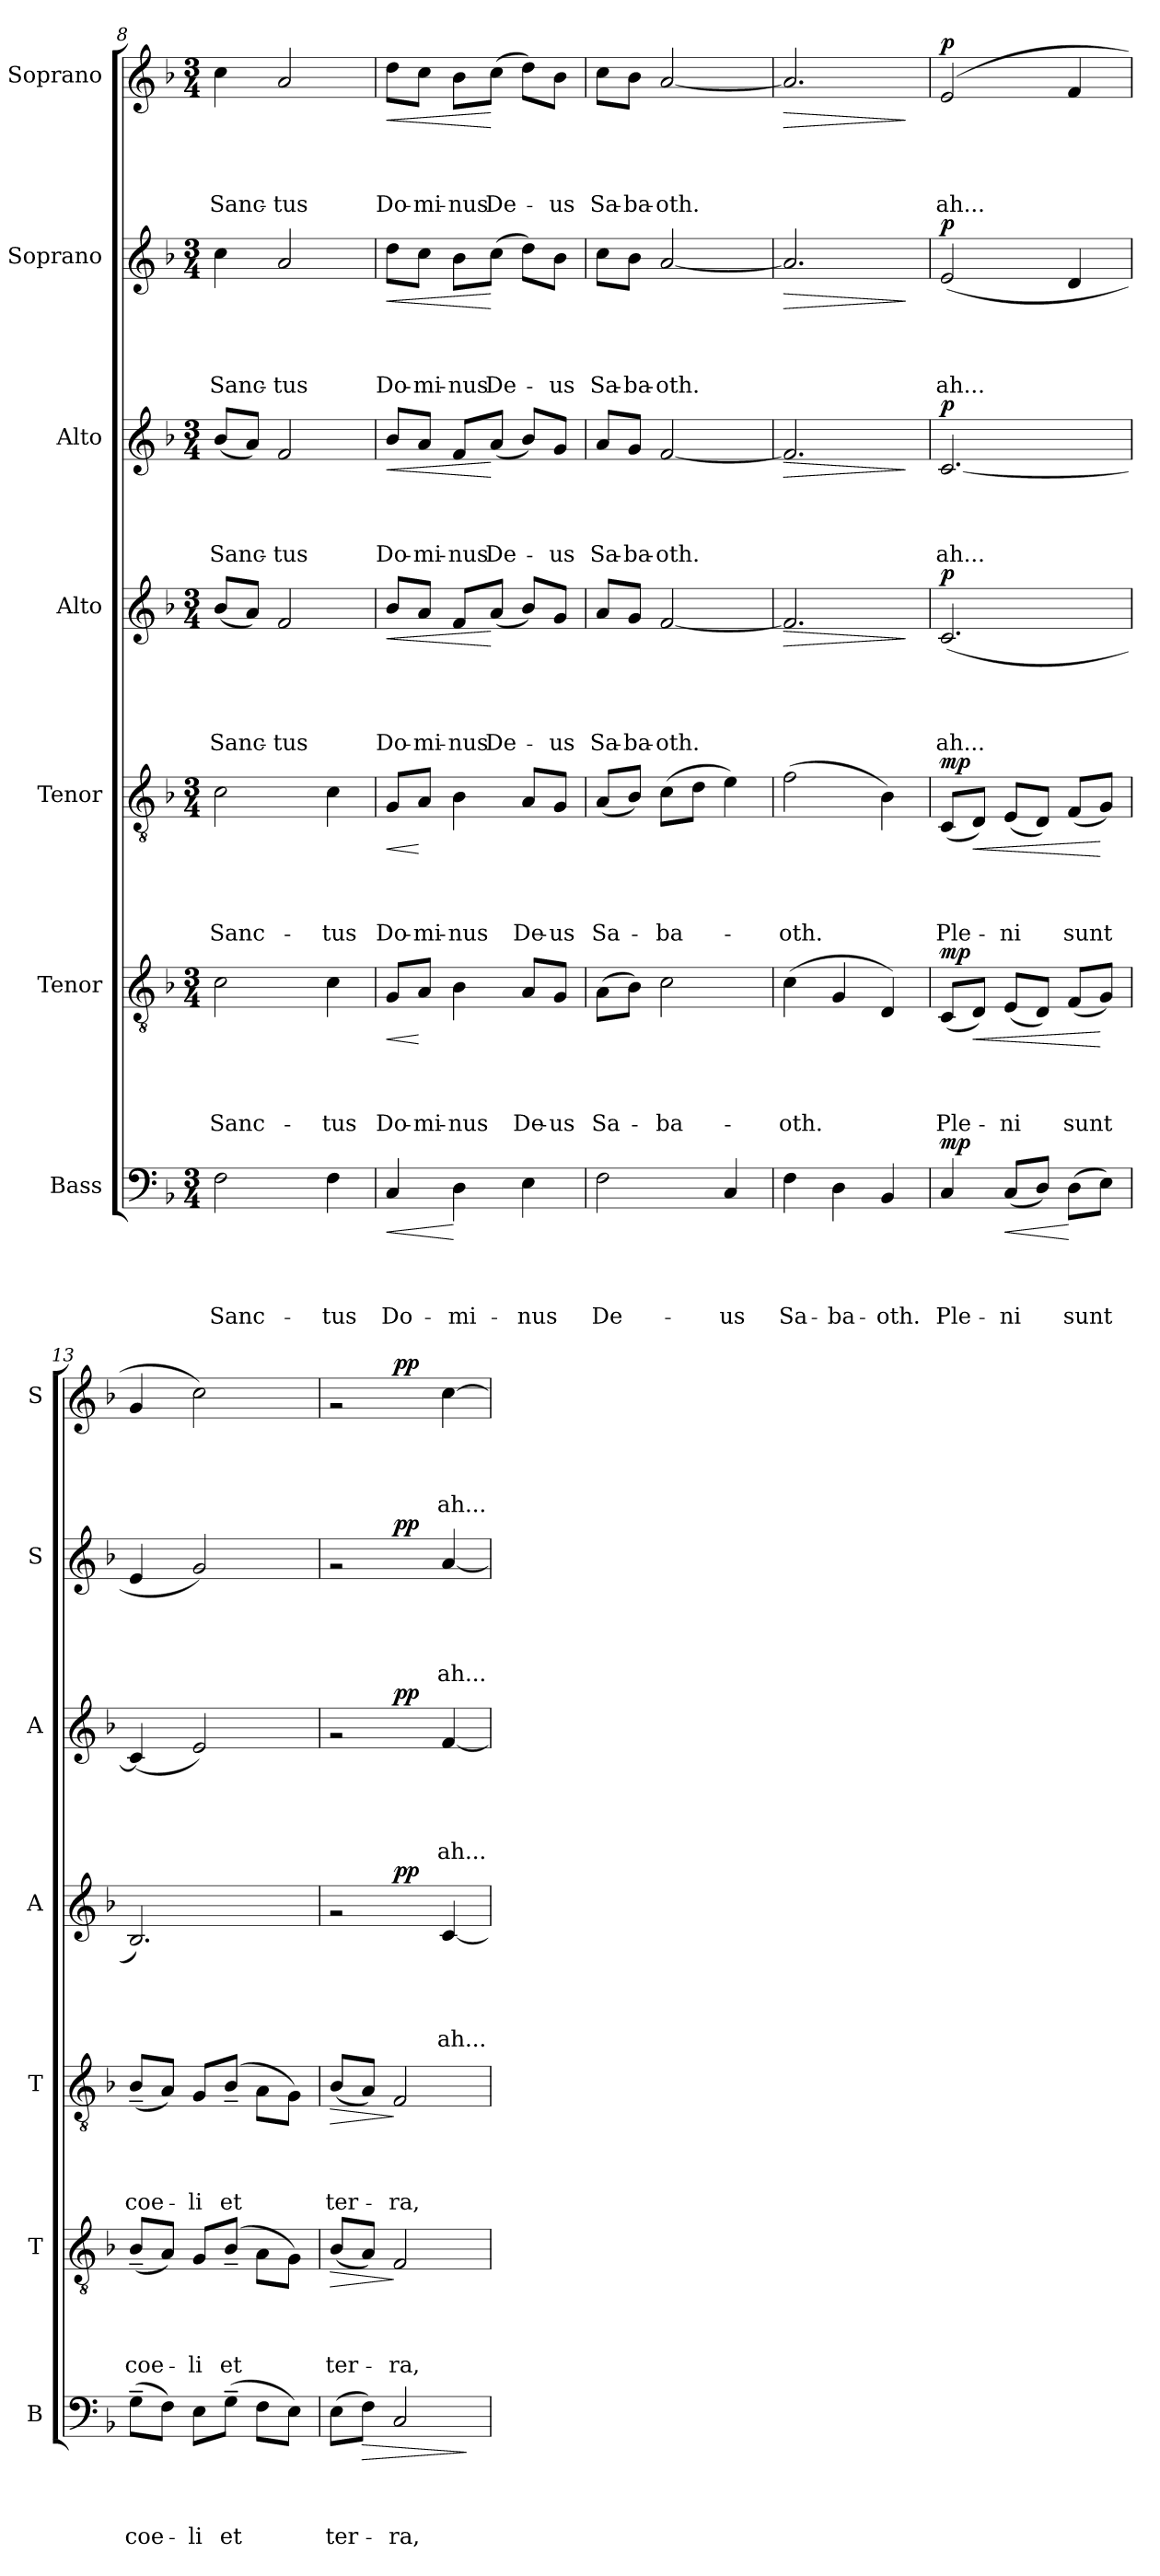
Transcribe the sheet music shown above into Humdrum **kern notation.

**kern	**text	**text	**text	**text	**dynam	**kern	**text	**text	**text	**text	**dynam	**kern	**text	**text	**text	**text	**dynam	**kern	**text	**text	**text	**text	**dynam	**kern	**text	**text	**text	**text	**dynam	**kern	**text	**text	**text	**text	**dynam	**kern	**text	**text	**text	**text	**dynam
*part7	*part7	*part7	*part7	*part7	*part7	*part6	*part6	*part6	*part6	*part6	*part6	*part5	*part5	*part5	*part5	*part5	*part5	*part4	*part4	*part4	*part4	*part4	*part4	*part3	*part3	*part3	*part3	*part3	*part3	*part2	*part2	*part2	*part2	*part2	*part2	*part1	*part1	*part1	*part1	*part1	*part1
*staff7	*staff7	*staff7	*staff7	*staff7	*staff7	*staff6	*staff6	*staff6	*staff6	*staff6	*staff6	*staff5	*staff5	*staff5	*staff5	*staff5	*staff5	*staff4	*staff4	*staff4	*staff4	*staff4	*staff4	*staff3	*staff3	*staff3	*staff3	*staff3	*staff3	*staff2	*staff2	*staff2	*staff2	*staff2	*staff2	*staff1	*staff1	*staff1	*staff1	*staff1	*staff1
*I"Bass	*	*	*	*	*	*I"Tenor	*	*	*	*	*	*I"Tenor	*	*	*	*	*	*I"Alto	*	*	*	*	*	*I"Alto	*	*	*	*	*	*I"Soprano	*	*	*	*	*	*I"Soprano	*	*	*	*	*
*I'B	*	*	*	*	*	*I'T	*	*	*	*	*	*I'T	*	*	*	*	*	*I'A	*	*	*	*	*	*I'A	*	*	*	*	*	*I'S	*	*	*	*	*	*I'S	*	*	*	*	*
*clefF4	*	*	*	*	*	*clefGv2	*	*	*	*	*	*clefGv2	*	*	*	*	*	*clefG2	*	*	*	*	*	*clefG2	*	*	*	*	*	*clefG2	*	*	*	*	*	*clefG2	*	*	*	*	*
*k[b-]	*	*	*	*	*	*k[b-]	*	*	*	*	*	*k[b-]	*	*	*	*	*	*k[b-]	*	*	*	*	*	*k[b-]	*	*	*	*	*	*k[b-]	*	*	*	*	*	*k[b-]	*	*	*	*	*
*F:	*	*	*	*	*	*F:	*	*	*	*	*	*F:	*	*	*	*	*	*F:	*	*	*	*	*	*F:	*	*	*	*	*	*F:	*	*	*	*	*	*F:	*	*	*	*	*
*M3/4	*	*	*	*	*	*M3/4	*	*	*	*	*	*M3/4	*	*	*	*	*	*M3/4	*	*	*	*	*	*M3/4	*	*	*	*	*	*M3/4	*	*	*	*	*	*M3/4	*	*	*	*	*
=8	=8	=8	=8	=8	=8	=8	=8	=8	=8	=8	=8	=8	=8	=8	=8	=8	=8	=8	=8	=8	=8	=8	=8	=8	=8	=8	=8	=8	=8	=8	=8	=8	=8	=8	=8	=8	=8	=8	=8	=8	=8
!	!	!	!	!LO:LY:b	!	!	!	!	!	!LO:LY:b	!	!	!	!	!	!LO:LY:b	!	!	!	!	!	!LO:LY:b	!	!	!	!	!	!LO:LY:b	!	!	!	!	!	!LO:LY:b	!	!	!	!	!	!LO:LY:b	!
2F\	.	.	.	Sanc-	.	2c\	.	.	.	Sanc-	.	2c\	.	.	.	Sanc-	.	(<8b-/L	.	.	.	Sanc-	.	(<8b-/L	.	.	.	Sanc-	.	4cc\	.	.	.	Sanc-	.	4cc\	.	.	.	Sanc-	.
.	.	.	.	.	.	.	.	.	.	.	.	.	.	.	.	.	.	8a/J)	.	.	.	.	.	8a/J)	.	.	.	.	.	.	.	.	.	.	.	.	.	.	.	.	.
!	!	!	!	!	!	!	!	!	!	!	!	!	!	!	!	!	!	!	!	!	!	!LO:LY:b	!	!	!	!	!	!LO:LY:b	!	!	!	!	!	!LO:LY:b	!	!	!	!	!	!LO:LY:b	!
.	.	.	.	.	.	.	.	.	.	.	.	.	.	.	.	.	.	2f/	.	.	.	-tus	.	2f/	.	.	.	-tus	.	2a/	.	.	.	-tus	.	2a/	.	.	.	-tus	.
!	!	!	!	!LO:LY:b	!	!	!	!	!	!LO:LY:b	!	!	!	!	!	!LO:LY:b	!	!	!	!	!	!	!	!	!	!	!	!	!	!	!	!	!	!	!	!	!	!	!	!	!
4F\	.	.	.	-tus	.	4c\	.	.	.	-tus	.	4c\	.	.	.	-tus	.	.	.	.	.	.	.	.	.	.	.	.	.	.	.	.	.	.	.	.	.	.	.	.	.
=9	=9	=9	=9	=9	=9	=9	=9	=9	=9	=9	=9	=9	=9	=9	=9	=9	=9	=9	=9	=9	=9	=9	=9	=9	=9	=9	=9	=9	=9	=9	=9	=9	=9	=9	=9	=9	=9	=9	=9	=9	=9
!	!	!	!	!LO:LY:b	!LO:HP:b	!	!	!	!	!LO:LY:b	!LO:HP:b	!	!	!	!	!LO:LY:b	!LO:HP:b	!	!	!	!	!LO:LY:b	!LO:HP:b	!	!	!	!	!LO:LY:b	!LO:HP:b	!	!	!	!	!LO:LY:b	!LO:HP:b	!	!	!	!	!LO:LY:b	!LO:HP:b
4C/	.	.	.	Do-	<	8G/L	.	.	.	Do-	<	8G/L	.	.	.	Do-	<	8b-/L	.	.	.	Do-	<	8b-/L	.	.	.	Do-	<	8dd\L	.	.	.	Do-	<	8dd\L	.	.	.	Do-	<
!	!	!	!	!	!	!	!	!	!	!LO:LY:b	!	!	!	!	!	!LO:LY:b	!	!	!	!	!	!LO:LY:b	!	!	!	!	!	!LO:LY:b	!	!	!	!	!	!LO:LY:b	!	!	!	!	!	!LO:LY:b	!
.	.	.	.	.	.	8A/J	.	.	.	-mi-	[	8A/J	.	.	.	-mi-	[	8a/J	.	.	.	-mi-	.	8a/J	.	.	.	-mi-	.	8cc\J	.	.	.	-mi-	.	8cc\J	.	.	.	-mi-	.
!	!	!	!	!LO:LY:b	!	!	!	!	!	!LO:LY:b	!	!	!	!	!	!LO:LY:b	!	!	!	!	!	!LO:LY:b	!	!	!	!	!	!LO:LY:b	!	!	!	!	!	!LO:LY:b	!	!	!	!	!	!LO:LY:b	!
4D\	.	.	.	-mi-	[	4B-\	.	.	.	-nus	.	4B-\	.	.	.	-nus	.	8f/L	.	.	.	-nus	.	8f/L	.	.	.	-nus	.	8b-\L	.	.	.	-nus	.	8b-\L	.	.	.	-nus	.
!	!	!	!	!	!	!	!	!	!	!	!	!	!	!	!	!	!	!	!	!	!	!LO:LY:b	!	!	!	!	!	!LO:LY:b	!	!	!	!	!	!LO:LY:b	!	!	!	!	!	!LO:LY:b	!
.	.	.	.	.	.	.	.	.	.	.	.	.	.	.	.	.	.	(<8a/J	.	.	.	De-	[	(<8a/J	.	.	.	De-	[	(8cc\J	.	.	.	De-	[	(8cc\J	.	.	.	De-	[
!	!	!	!	!LO:LY:b	!	!	!	!	!	!LO:LY:b	!	!	!	!	!	!LO:LY:b	!	!	!	!	!	!	!	!	!	!	!	!	!	!	!	!	!	!	!	!	!	!	!	!	!
4E\	.	.	.	-nus	.	8A/L	.	.	.	De-	.	8A/L	.	.	.	De-	.	8b-/L)	.	.	.	.	.	8b-/L)	.	.	.	.	.	8dd\L)	.	.	.	.	.	8dd\L)	.	.	.	.	.
!	!	!	!	!	!	!	!	!	!	!LO:LY:b	!	!	!	!	!	!LO:LY:b	!	!	!	!	!	!LO:LY:b	!	!	!	!	!	!LO:LY:b	!	!	!	!	!	!LO:LY:b	!	!	!	!	!	!LO:LY:b	!
.	.	.	.	.	.	8G/J	.	.	.	-us	.	8G/J	.	.	.	-us	.	8g/J	.	.	.	-us	.	8g/J	.	.	.	-us	.	8b-\J	.	.	.	-us	.	8b-\J	.	.	.	-us	.
=10	=10	=10	=10	=10	=10	=10	=10	=10	=10	=10	=10	=10	=10	=10	=10	=10	=10	=10	=10	=10	=10	=10	=10	=10	=10	=10	=10	=10	=10	=10	=10	=10	=10	=10	=10	=10	=10	=10	=10	=10	=10
!	!	!	!	!LO:LY:b	!	!	!	!	!	!LO:LY:b	!	!	!	!	!	!LO:LY:b	!	!	!	!	!	!LO:LY:b	!	!	!	!	!	!LO:LY:b	!	!	!	!	!	!LO:LY:b	!	!	!	!	!	!LO:LY:b	!
2F\	.	.	.	De-	.	(>8A\L	.	.	.	Sa-	.	(<8A/L	.	.	.	Sa-	.	8a/L	.	.	.	Sa-	.	8a/L	.	.	.	Sa-	.	8cc\L	.	.	.	Sa-	.	8cc\L	.	.	.	Sa-	.
!	!	!	!	!	!	!	!	!	!	!	!	!	!	!	!	!	!	!	!	!	!	!LO:LY:b	!	!	!	!	!	!LO:LY:b	!	!	!	!	!	!LO:LY:b	!	!	!	!	!	!LO:LY:b	!
.	.	.	.	.	.	8B-\J)	.	.	.	.	.	8B-/J)	.	.	.	.	.	8g/J	.	.	.	-ba-	.	8g/J	.	.	.	-ba-	.	8b-\J	.	.	.	-ba-	.	8b-\J	.	.	.	-ba-	.
!	!	!	!	!	!	!	!	!	!	!LO:LY:b	!	!	!	!	!	!LO:LY:b	!	!	!	!	!	!LO:LY:b	!	!	!	!	!	!LO:LY:b	!	!	!	!	!	!LO:LY:b	!	!	!	!	!	!LO:LY:b	!
.	.	.	.	.	.	2c\	.	.	.	-ba-	.	(8c\L	.	.	.	-ba-	.	[2f/	.	.	.	-oth.	.	[2f/	.	.	.	-oth.	.	[2a/	.	.	.	-oth.	.	[2a/	.	.	.	-oth.	.
.	.	.	.	.	.	.	.	.	.	.	.	8d\J	.	.	.	.	.	.	.	.	.	.	.	.	.	.	.	.	.	.	.	.	.	.	.	.	.	.	.	.	.
!	!	!	!	!LO:LY:b	!	!	!	!	!	!	!	!	!	!	!	!	!	!	!	!	!	!	!	!	!	!	!	!	!	!	!	!	!	!	!	!	!	!	!	!	!
4C/	.	.	.	-us	.	.	.	.	.	.	.	4e\)	.	.	.	.	.	.	.	.	.	.	.	.	.	.	.	.	.	.	.	.	.	.	.	.	.	.	.	.	.
=11	=11	=11	=11	=11	=11	=11	=11	=11	=11	=11	=11	=11	=11	=11	=11	=11	=11	=11	=11	=11	=11	=11	=11	=11	=11	=11	=11	=11	=11	=11	=11	=11	=11	=11	=11	=11	=11	=11	=11	=11	=11
!	!	!	!	!LO:LY:b	!	!	!	!	!	!LO:LY:b	!	!	!	!	!	!LO:LY:b	!	!	!	!	!	!	!LO:HP:b	!	!	!	!	!	!LO:HP:b	!	!	!	!	!	!LO:HP:b	!	!	!	!	!	!LO:HP:b
4F\	.	.	.	Sa-	.	(>4c\	.	.	.	-oth.	.	(>2f\	.	.	.	-oth.	.	2.f/]	.	.	.	.	>	2.f/]	.	.	.	.	>	2.a/]	.	.	.	.	>	2.a/]	.	.	.	.	>
!	!	!	!	!LO:LY:b	!	!	!	!	!	!	!	!	!	!	!	!	!	!	!	!	!	!	!	!	!	!	!	!	!	!	!	!	!	!	!	!	!	!	!	!	!
4D\	.	.	.	-ba-	.	4G/	.	.	.	.	.	.	.	.	.	.	.	.	.	.	.	.	.	.	.	.	.	.	.	.	.	.	.	.	.	.	.	.	.	.	.
!	!	!	!	!LO:LY:b	!	!	!	!	!	!	!	!	!	!	!	!	!	!	!	!	!	!	!	!	!	!	!	!	!	!	!	!	!	!	!	!	!	!	!	!	!
4BB-/	.	.	.	-oth.	.	4D/)	.	.	.	.	.	4B-\)	.	.	.	.	.	.	.	.	.	.	.	.	.	.	.	.	.	.	.	.	.	.	.	.	.	.	.	.	.
.	.	.	.	.	.	.	.	.	.	.	.	.	.	.	.	.	.	.	.	.	.	.	]	.	.	.	.	.	]	.	.	.	.	.	]	.	.	.	.	.	]
!!LO:PB:g=z
=12	=12	=12	=12	=12	=12	=12	=12	=12	=12	=12	=12	=12	=12	=12	=12	=12	=12	=12	=12	=12	=12	=12	=12	=12	=12	=12	=12	=12	=12	=12	=12	=12	=12	=12	=12	=12	=12	=12	=12	=12	=12
!	!	!	!	!LO:LY:b	!LO:DY:a	!	!	!	!	!LO:LY:b	!LO:DY:a	!	!	!	!	!LO:LY:b	!LO:DY:a	!	!	!	!	!LO:LY:b	!LO:DY:a	!	!	!	!	!LO:LY:b	!LO:DY:a	!	!	!	!	!LO:LY:b	!LO:DY:a	!	!	!	!	!LO:LY:b	!LO:DY:a
4C/	.	.	.	Ple-	mp	(<8C/L	.	.	.	Ple-	mp	(<8C/L	.	.	.	Ple-	mp	(<2.c/	.	.	.	ah...	p	[2.c/	.	.	.	ah...	p	(<2e/	.	.	.	ah...	p	(<2e/	.	.	.	ah...	p
!	!	!	!	!	!	!	!	!	!	!	!LO:HP:b	!	!	!	!	!	!LO:HP:b	!	!	!	!	!	!	!	!	!	!	!	!	!	!	!	!	!	!	!	!	!	!	!	!
.	.	.	.	.	.	8D/J)	.	.	.	.	<	8D/J)	.	.	.	.	<	.	.	.	.	.	.	.	.	.	.	.	.	.	.	.	.	.	.	.	.	.	.	.	.
!	!	!	!	!LO:LY:b	!LO:HP:b	!	!	!	!	!LO:LY:b	!	!	!	!	!	!LO:LY:b	!	!	!	!	!	!	!	!	!	!	!	!	!	!	!	!	!	!	!	!	!	!	!	!	!
(8C/L	.	.	.	-ni	<	(<8E/L	.	.	.	-ni	.	(<8E/L	.	.	.	-ni	.	.	.	.	.	.	.	.	.	.	.	.	.	.	.	.	.	.	.	.	.	.	.	.	.
8D/J)	.	.	.	.	.	8D/J)	.	.	.	.	.	8D/J)	.	.	.	.	.	.	.	.	.	.	.	.	.	.	.	.	.	.	.	.	.	.	.	.	.	.	.	.	.
!	!	!	!	!LO:LY:b	!	!	!	!	!	!LO:LY:b	!	!	!	!	!	!LO:LY:b	!	!	!	!	!	!	!	!	!	!	!	!	!	!	!	!	!	!	!	!	!	!	!	!	!
(8D\L	.	.	.	sunt	[	(<8F/L	.	.	.	sunt	.	(<8F/L	.	.	.	sunt	.	.	.	.	.	.	.	.	.	.	.	.	.	4d/	.	.	.	.	.	4f/	.	.	.	.	.
8E\J)	.	.	.	.	.	8G/J)	.	.	.	.	[	8G/J)	.	.	.	.	[	.	.	.	.	.	.	.	.	.	.	.	.	.	.	.	.	.	.	.	.	.	.	.	.
=13	=13	=13	=13	=13	=13	=13	=13	=13	=13	=13	=13	=13	=13	=13	=13	=13	=13	=13	=13	=13	=13	=13	=13	=13	=13	=13	=13	=13	=13	=13	=13	=13	=13	=13	=13	=13	=13	=13	=13	=13	=13
!	!	!	!	!LO:LY:b	!	!	!	!	!	!LO:LY:b	!	!	!	!	!	!LO:LY:b	!	!	!	!	!	!	!	!	!	!	!	!	!	!	!	!	!	!	!	!	!	!	!	!	!
(8G~>\L	.	.	.	coe-	.	(<8B-~>/L	.	.	.	coe-	.	(<8B-~>/L	.	.	.	coe-	.	2.B-/)	.	.	.	.	.	(4c/]	.	.	.	.	.	4e/	.	.	.	.	.	4g/	.	.	.	.	.
8F\J)	.	.	.	.	.	8A/J)	.	.	.	.	.	8A/J)	.	.	.	.	.	.	.	.	.	.	.	.	.	.	.	.	.	.	.	.	.	.	.	.	.	.	.	.	.
!	!	!	!	!LO:LY:b	!	!	!	!	!	!LO:LY:b	!	!	!	!	!	!LO:LY:b	!	!	!	!	!	!	!	!	!	!	!	!	!	!	!	!	!	!	!	!	!	!	!	!	!
8E\L	.	.	.	-li	.	8G/L	.	.	.	-li	.	8G/L	.	.	.	-li	.	.	.	.	.	.	.	2e/)	.	.	.	.	.	2g/)	.	.	.	.	.	2cc\)	.	.	.	.	.
!	!	!	!	!LO:LY:b	!	!	!	!	!	!LO:LY:b	!	!	!	!	!	!LO:LY:b	!	!	!	!	!	!	!	!	!	!	!	!	!	!	!	!	!	!	!	!	!	!	!	!	!
(8G~>\J	.	.	.	et	.	(8B-~>/J	.	.	.	et	.	(8B-~>/J	.	.	.	et	.	.	.	.	.	.	.	.	.	.	.	.	.	.	.	.	.	.	.	.	.	.	.	.	.
8F\L	.	.	.	.	.	8A\L	.	.	.	.	.	8A\L	.	.	.	.	.	.	.	.	.	.	.	.	.	.	.	.	.	.	.	.	.	.	.	.	.	.	.	.	.
8E\J)	.	.	.	.	.	8G\J)	.	.	.	.	.	8G\J)	.	.	.	.	.	.	.	.	.	.	.	.	.	.	.	.	.	.	.	.	.	.	.	.	.	.	.	.	.
=14	=14	=14	=14	=14	=14	=14	=14	=14	=14	=14	=14	=14	=14	=14	=14	=14	=14	=14	=14	=14	=14	=14	=14	=14	=14	=14	=14	=14	=14	=14	=14	=14	=14	=14	=14	=14	=14	=14	=14	=14	=14
!	!	!	!	!LO:LY:b	!	!	!	!	!	!LO:LY:b	!LO:HP:b	!	!	!	!	!LO:LY:b	!LO:HP:b	!	!	!	!	!	!	!	!	!	!	!	!	!	!	!	!	!	!	!	!	!	!	!	!
*	*	*	*	*	*	*	*	*	*	*	*	*	*	*	*	*	*	*^	*	*	*	*	*	*^	*	*	*	*	*	*^	*	*	*	*	*	*^	*	*	*	*	*
(>8E\L	.	.	.	ter-	.	(<8B-/L	.	.	.	ter-	>	(<8B-/L	.	.	.	ter-	>	2ra	4ryy	.	.	.	.	.	2ra	4ryy	.	.	.	.	.	2ra	4ryy	.	.	.	.	.	2ra	4ryy	.	.	.	.	.
!	!	!	!	!	!LO:HP:b	!	!	!	!	!	!	!	!	!	!	!	!	!	!	!	!	!	!	!	!	!	!	!	!	!	!	!	!	!	!	!	!	!	!	!	!	!	!	!	!
8F\J)	.	.	.	.	>	8A/J)	.	.	.	.	.	8A/J)	.	.	.	.	.	.	.	.	.	.	.	.	.	.	.	.	.	.	.	.	.	.	.	.	.	.	.	.	.	.	.	.	.
!	!	!	!	!LO:LY:b	!	!	!	!	!	!LO:LY:b	!	!	!	!	!	!LO:LY:b	!	!	!	!	!	!	!	!LO:DY:a	!	!	!	!	!	!	!LO:DY:a	!	!	!	!	!	!	!LO:DY:a	!	!	!	!	!	!	!LO:DY:a
2C/	.	.	.	-ra,	.	2F/	.	.	.	-ra,	]	2F/	.	.	.	-ra,	]	.	2ryy	.	.	.	.	pp	.	2ryy	.	.	.	.	pp	.	2ryy	.	.	.	.	pp	.	2ryy	.	.	.	.	pp
!	!	!	!	!	!	!	!	!	!	!	!	!	!	!	!	!	!	!	!	!	!	!	!LO:LY:b	!	!	!	!	!	!	!LO:LY:b	!	!	!	!	!	!	!LO:LY:b	!	!	!	!	!	!	!LO:LY:b	!
.	.	.	.	.	.	.	.	.	.	.	.	.	.	.	.	.	.	[4c/	.	.	.	.	ah...	.	[4f/	.	.	.	.	ah...	.	[4a/	.	.	.	.	ah...	.	[4cc\	.	.	.	.	ah...	.
.	.	.	.	.	]	.	.	.	.	.	.	.	.	.	.	.	.	.	.	.	.	.	.	.	.	.	.	.	.	.	.	.	.	.	.	.	.	.	.	.	.	.	.	.	.
*	*	*	*	*	*	*	*	*	*	*	*	*	*	*	*	*	*	*v	*v	*	*	*	*	*	*	*	*	*	*	*	*	*v	*v	*	*	*	*	*	*v	*v	*	*	*	*	*
*	*	*	*	*	*	*	*	*	*	*	*	*	*	*	*	*	*	*	*	*	*	*	*	*v	*v	*	*	*	*	*	*	*	*	*	*	*	*	*	*	*	*	*
=	=	=	=	=	=	=	=	=	=	=	=	=	=	=	=	=	=	=	=	=	=	=	=	=	=	=	=	=	=	=	=	=	=	=	=	=	=	=	=	=	=
*-	*-	*-	*-	*-	*-	*-	*-	*-	*-	*-	*-	*-	*-	*-	*-	*-	*-	*-	*-	*-	*-	*-	*-	*-	*-	*-	*-	*-	*-	*-	*-	*-	*-	*-	*-	*-	*-	*-	*-	*-	*-
